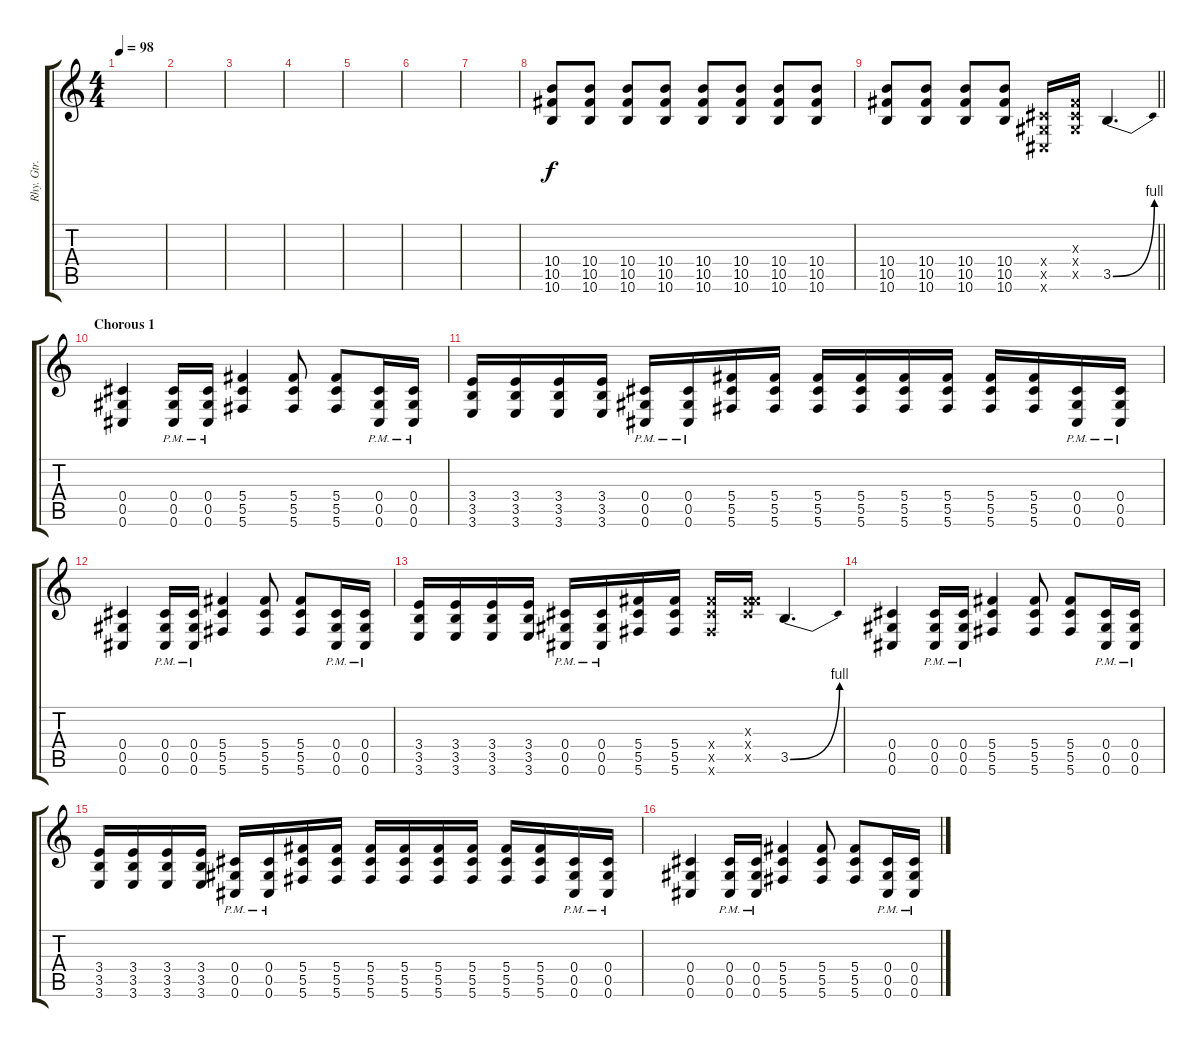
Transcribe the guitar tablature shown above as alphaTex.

\track ("Rhy. Gtr. 2" "Rhy. Gtr. ") {instrument distortionguitar}
\staff {score tabs}
\tuning (Eb4 Bb3 Gb3 Db3 Ab2 Db2) {hide}
\ts (4 4)
\tempo 98
\clef g2
\ks c
|
|
|
|
|
|
|
(10.4 10.5 10.6).8 (10.4 10.5 10.6).8 (10.4 10.5 10.6).8 (10.4 10.5 10.6).8 (10.4 10.5 10.6).8 (10.4 10.5 10.6).8 (10.4 10.5 10.6).8 (10.4 10.5 10.6).8 |
\barLineRight lightlight
(10.4 10.5 10.6).8 (10.4 10.5 10.6).8 (10.4 10.5 10.6).8 (10.4 10.5 10.6).8 (0.4{x} 0.5{x} 0.6{x}).16 (0.3{x} 0.4{x} 0.5{x}).16 3.5{be (bend 0 0 60 4)}.4{d} |
\section ("" "Chorous 1")
(0.4 0.5 0.6).4 (0.4{pm} 0.5{pm} 0.6{pm}).16 (0.4{pm} 0.5{pm} 0.6{pm}).16 (5.4 5.5 5.6).4 (5.4 5.5 5.6).8 (5.4 5.5 5.6).8 (0.4{pm} 0.5{pm} 0.6{pm}).16 (0.4{pm} 0.5{pm} 0.6{pm}).16 |
(3.4 3.5 3.6).16 (3.4 3.5 3.6).16 (3.4 3.5 3.6).16 (3.4 3.5 3.6).16 (0.4{pm} 0.5{pm} 0.6{pm}).16 (0.4{pm} 0.5{pm} 0.6{pm}).16 (5.4 5.5 5.6).16 (5.4 5.5 5.6).16 (5.4 5.5 5.6).16 (5.4 5.5 5.6).16 (5.4 5.5 5.6).16 (5.4 5.5 5.6).16 (5.4 5.5 5.6).16 (5.4 5.5 5.6).16 (0.4{pm} 0.5{pm} 0.6{pm}).16 (0.4{pm} 0.5{pm} 0.6{pm}).16 |
(0.4 0.5 0.6).4 (0.4{pm} 0.5{pm} 0.6{pm}).16 (0.4{pm} 0.5{pm} 0.6{pm}).16 (5.4 5.5 5.6).4 (5.4 5.5 5.6).8 (5.4 5.5 5.6).8 (0.4{pm} 0.5{pm} 0.6{pm}).16 (0.4{pm} 0.5{pm} 0.6{pm}).16 |
(3.4 3.5 3.6).16 (3.4 3.5 3.6).16 (3.4 3.5 3.6).16 (3.4 3.5 3.6).16 (0.4{pm} 0.5{pm} 0.6{pm}).16 (0.4{pm} 0.5{pm} 0.6{pm}).16 (5.4 5.5 5.6).16 (5.4 5.5 5.6).16 (5.4{x} 5.5{x} 5.6{x}).16 (0.3{x} 5.4{x} 5.5{x}).16 3.5{be (bend 0 0 60 4)}.4{d} |
(0.4 0.5 0.6).4 (0.4{pm} 0.5{pm} 0.6{pm}).16 (0.4{pm} 0.5{pm} 0.6{pm}).16 (5.4 5.5 5.6).4 (5.4 5.5 5.6).8 (5.4 5.5 5.6).8 (0.4{pm} 0.5{pm} 0.6{pm}).16 (0.4{pm} 0.5{pm} 0.6{pm}).16 |
(3.4 3.5 3.6).16 (3.4 3.5 3.6).16 (3.4 3.5 3.6).16 (3.4 3.5 3.6).16 (0.4{pm} 0.5{pm} 0.6{pm}).16 (0.4{pm} 0.5{pm} 0.6{pm}).16 (5.4 5.5 5.6).16 (5.4 5.5 5.6).16 (5.4 5.5 5.6).16 (5.4 5.5 5.6).16 (5.4 5.5 5.6).16 (5.4 5.5 5.6).16 (5.4 5.5 5.6).16 (5.4 5.5 5.6).16 (0.4{pm} 0.5{pm} 0.6{pm}).16 (0.4{pm} 0.5{pm} 0.6{pm}).16 |
(0.4 0.5 0.6).4 (0.4{pm} 0.5{pm} 0.6{pm}).16 (0.4{pm} 0.5{pm} 0.6{pm}).16 (5.4 5.5 5.6).4 (5.4 5.5 5.6).8 (5.4 5.5 5.6).8 (0.4{pm} 0.5{pm} 0.6{pm}).16 (0.4{pm} 0.5{pm} 0.6{pm}).16
